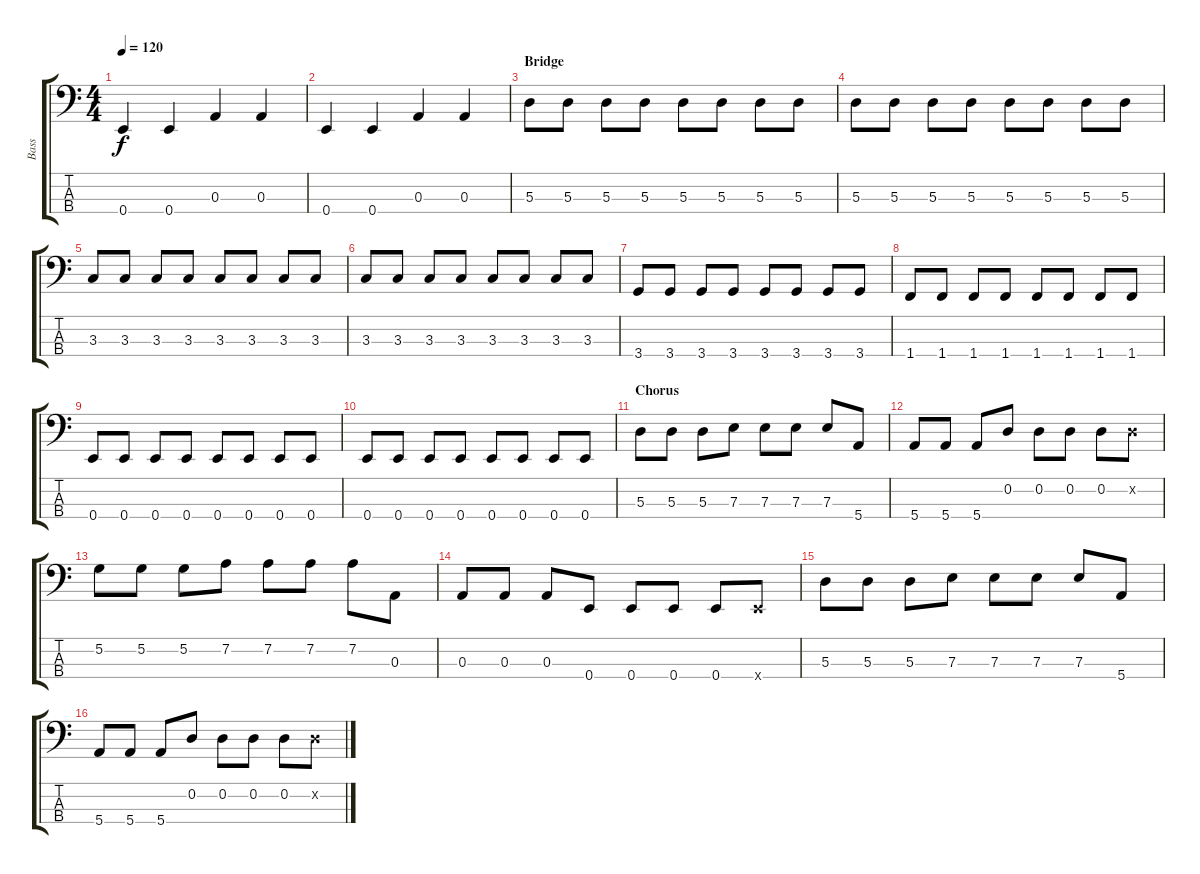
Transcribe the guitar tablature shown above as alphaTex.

\track ("Bass" "Bass") {instrument electricbassfinger}
\staff {score tabs}
\tuning (G2 D2 A1 E1) {hide}
\ts (4 4)
\tempo 120
\clef f4
\ks c
0.4.4{dy f} 0.4.4 0.3.4 0.3.4 |
0.4.4 0.4.4 0.3.4 0.3.4 |
\section ("" "Bridge")
5.3.8 5.3.8 5.3.8 5.3.8 5.3.8 5.3.8 5.3.8 5.3.8 |
5.3.8 5.3.8 5.3.8 5.3.8 5.3.8 5.3.8 5.3.8 5.3.8 |
3.3.8 3.3.8 3.3.8 3.3.8 3.3.8 3.3.8 3.3.8 3.3.8 |
3.3.8 3.3.8 3.3.8 3.3.8 3.3.8 3.3.8 3.3.8 3.3.8 |
3.4.8 3.4.8 3.4.8 3.4.8 3.4.8 3.4.8 3.4.8 3.4.8 |
1.4.8 1.4.8 1.4.8 1.4.8 1.4.8 1.4.8 1.4.8 1.4.8 |
0.4.8 0.4.8 0.4.8 0.4.8 0.4.8 0.4.8 0.4.8 0.4.8 |
0.4.8 0.4.8 0.4.8 0.4.8 0.4.8 0.4.8 0.4.8 0.4.8 |
\section ("" "Chorus")
5.3.8 5.3.8 5.3.8 7.3.8 7.3.8 7.3.8 7.3.8 5.4.8 |
5.4.8 5.4.8 5.4.8 0.2.8 0.2.8 0.2.8 0.2.8 0.2{x}.8 |
5.2.8 5.2.8 5.2.8 7.2.8 7.2.8 7.2.8 7.2.8 0.3.8 |
0.3.8 0.3.8 0.3.8 0.4.8 0.4.8 0.4.8 0.4.8 0.4{x}.8 |
5.3.8 5.3.8 5.3.8 7.3.8 7.3.8 7.3.8 7.3.8 5.4.8 |
5.4.8 5.4.8 5.4.8 0.2.8 0.2.8 0.2.8 0.2.8 0.2{x}.8
